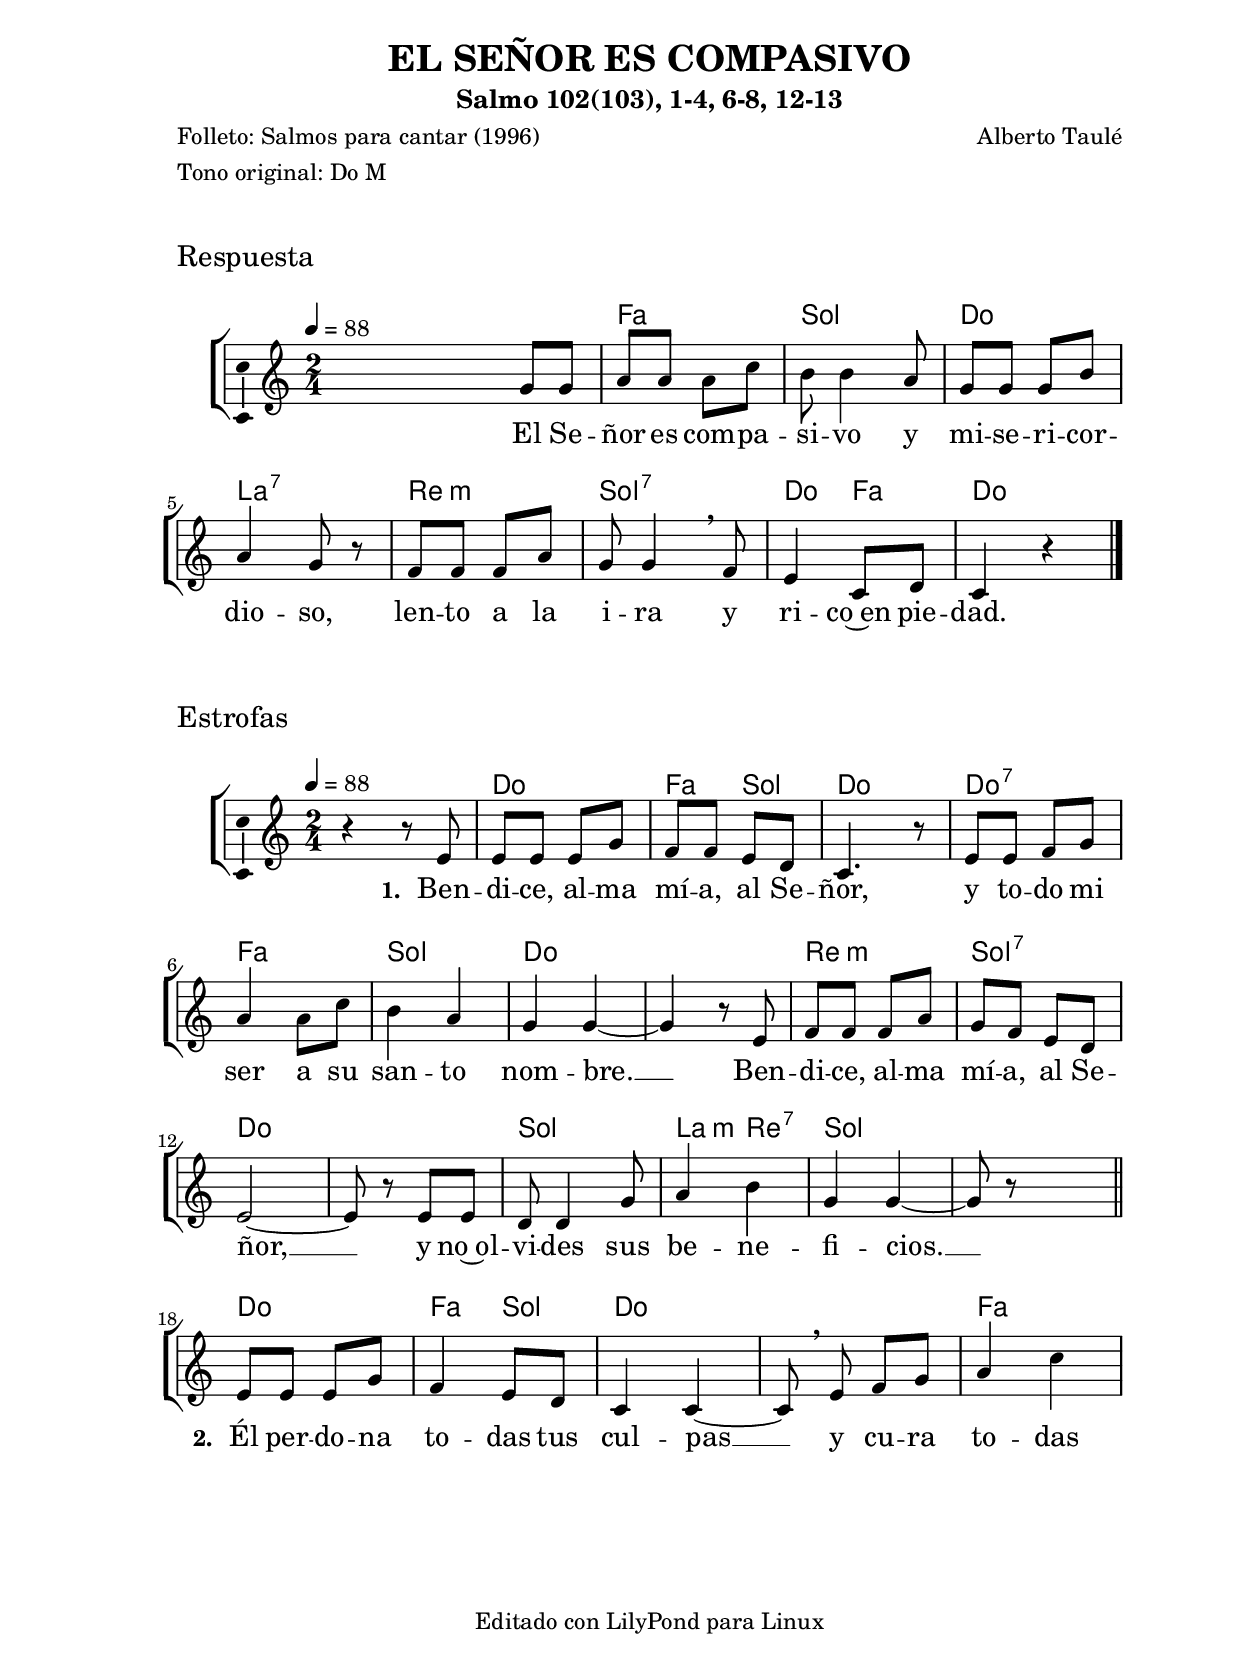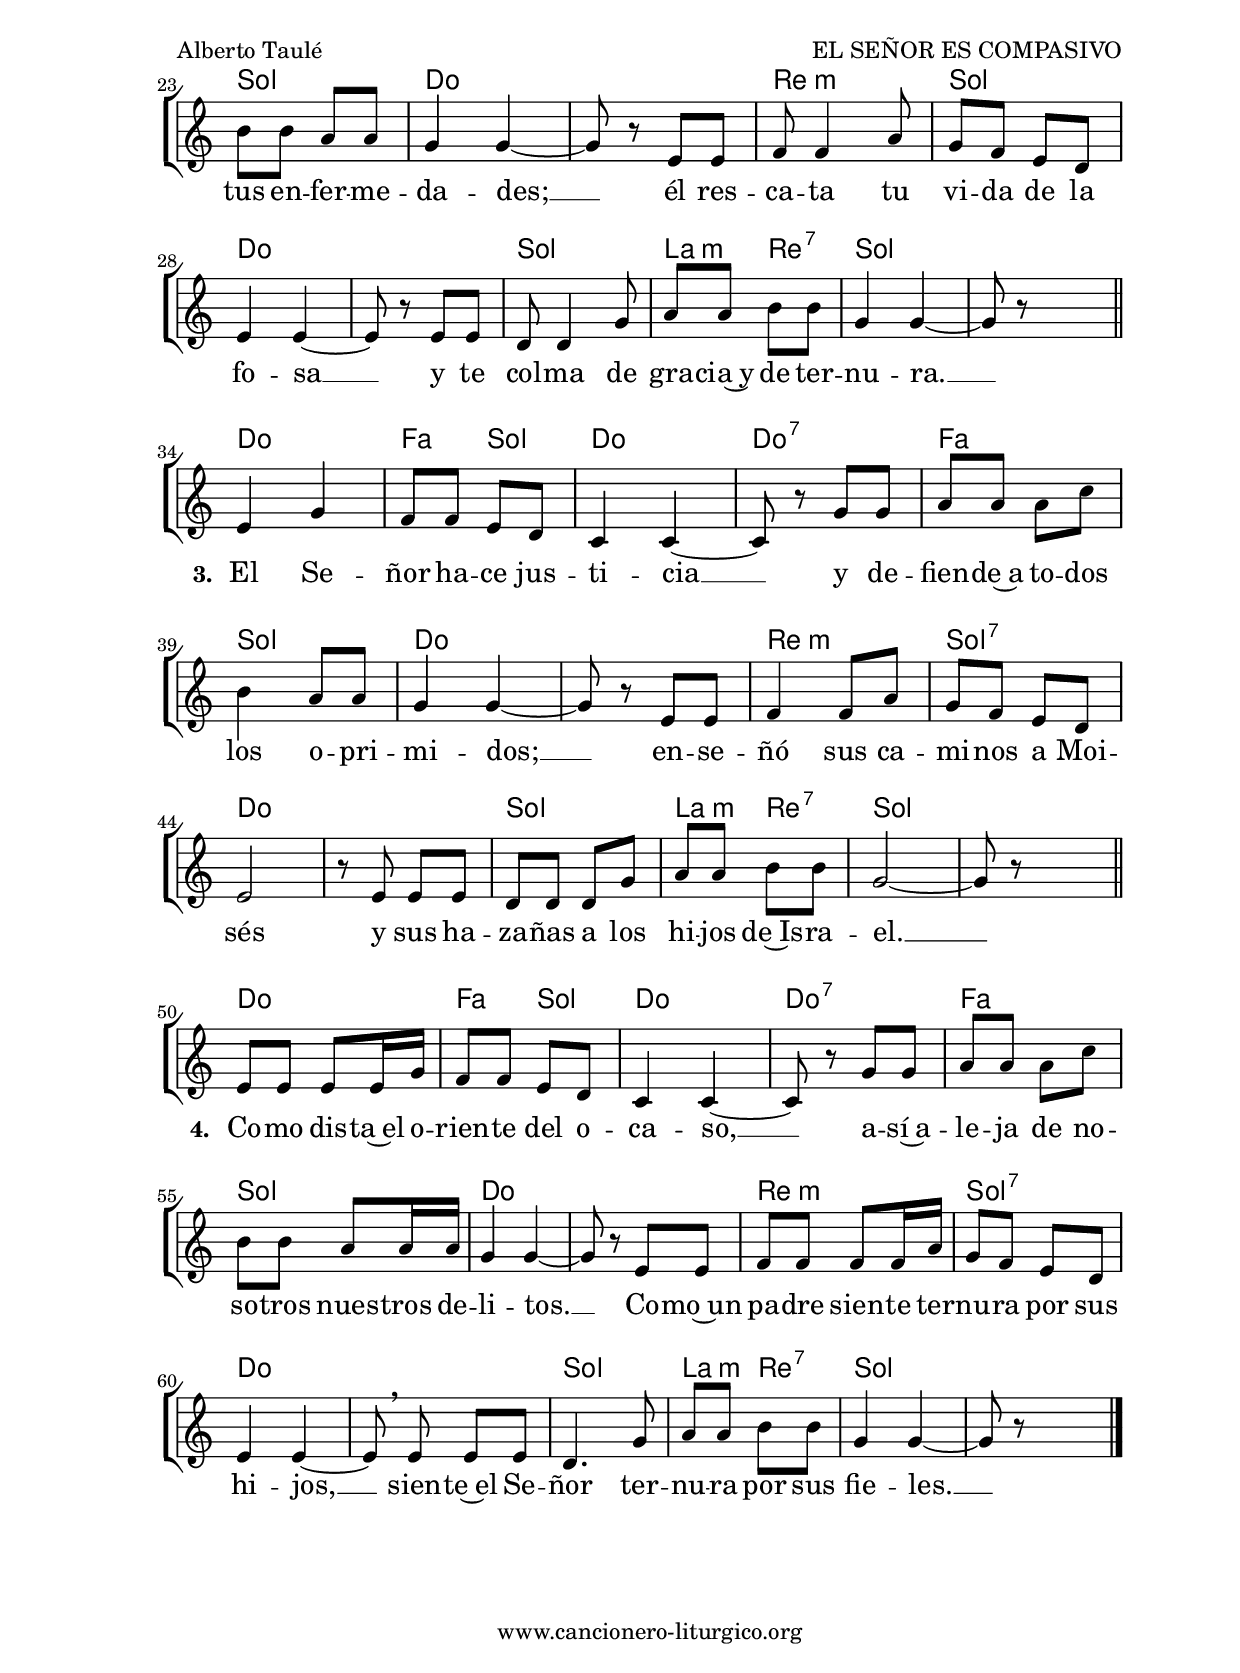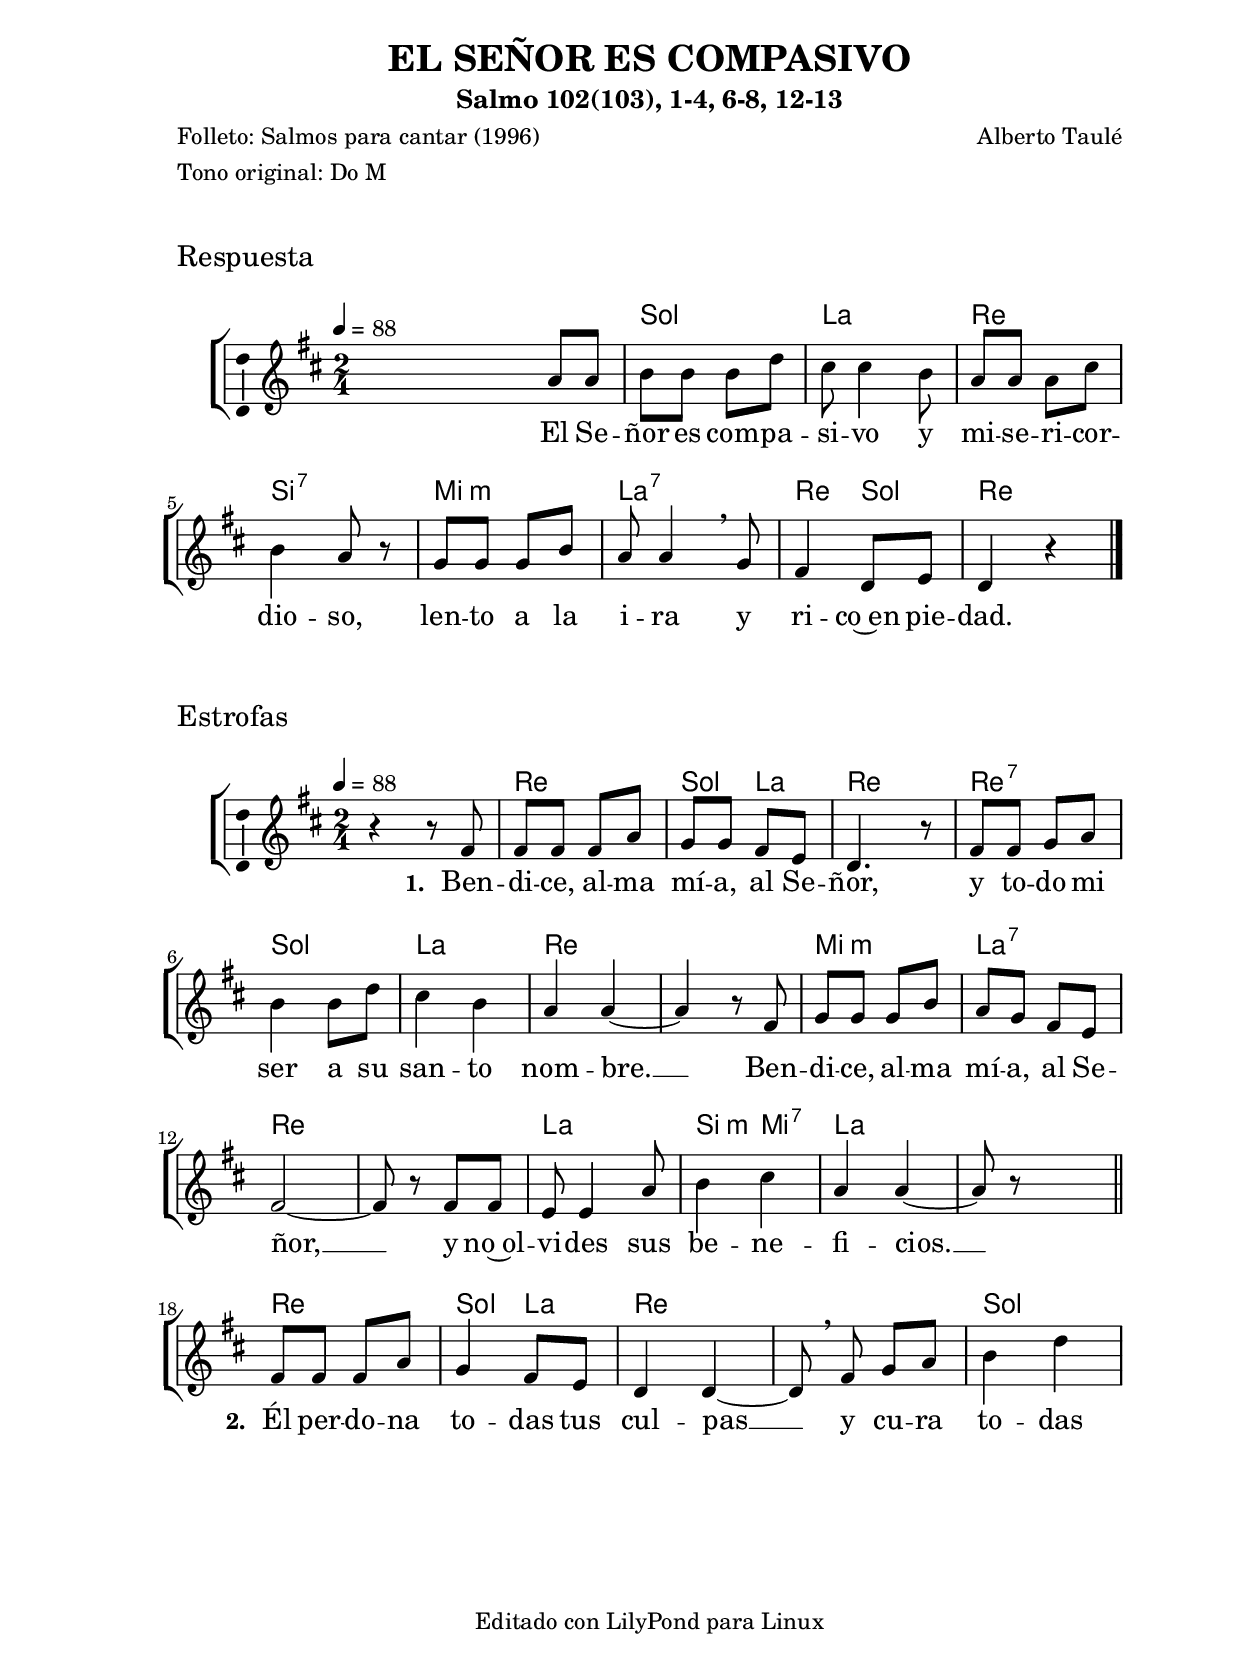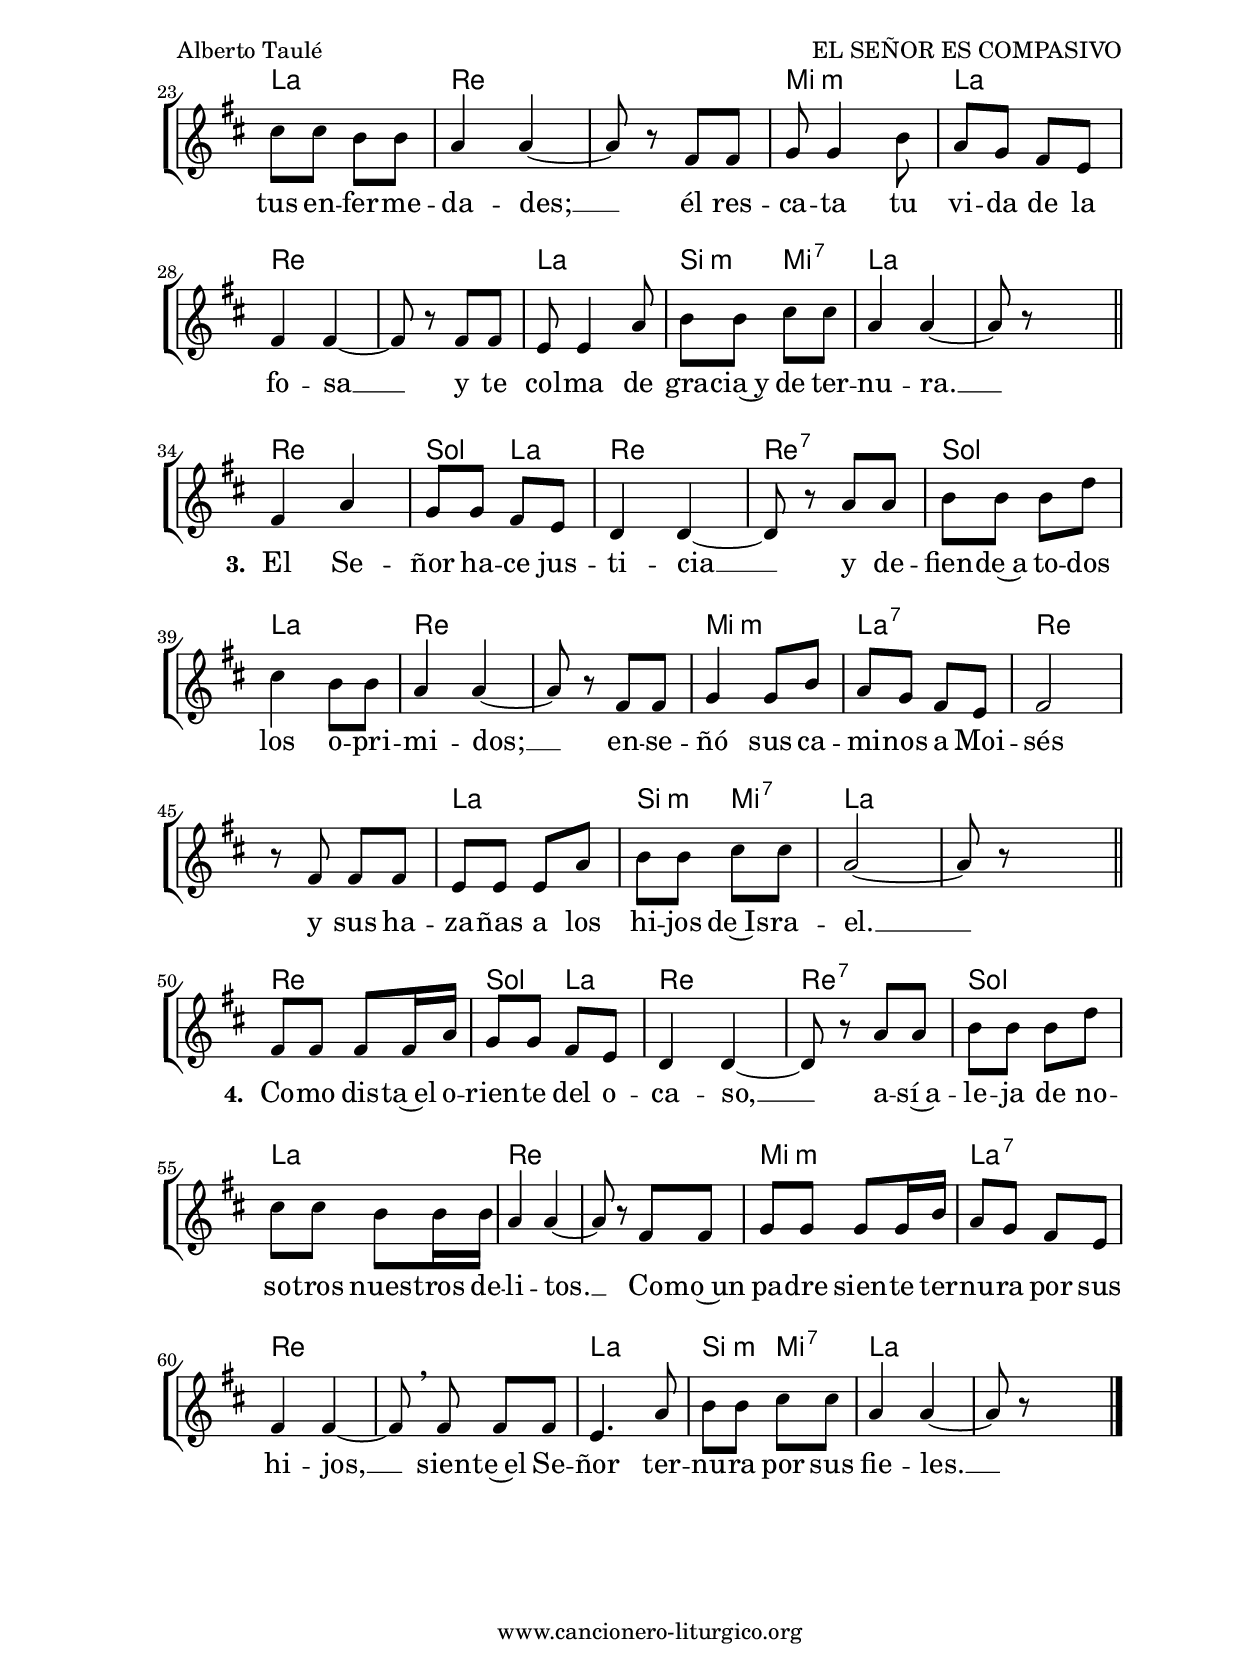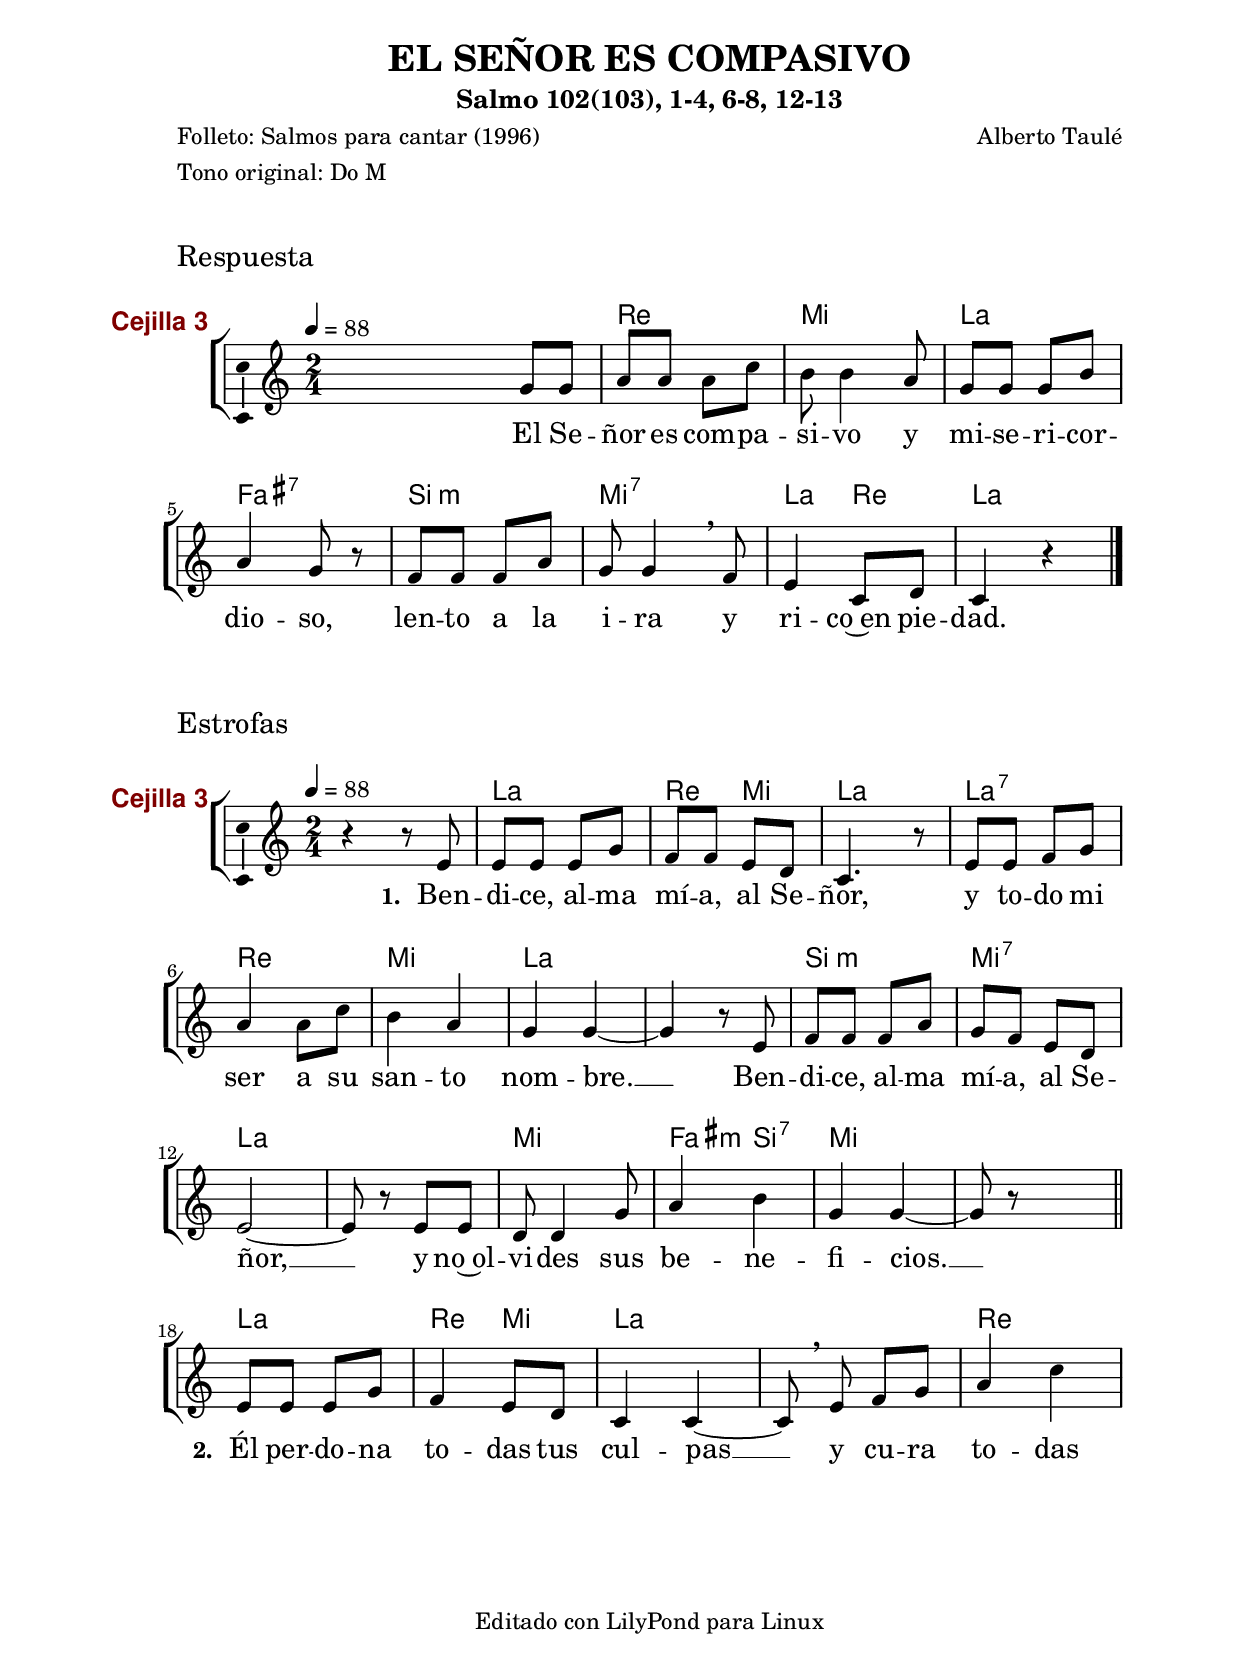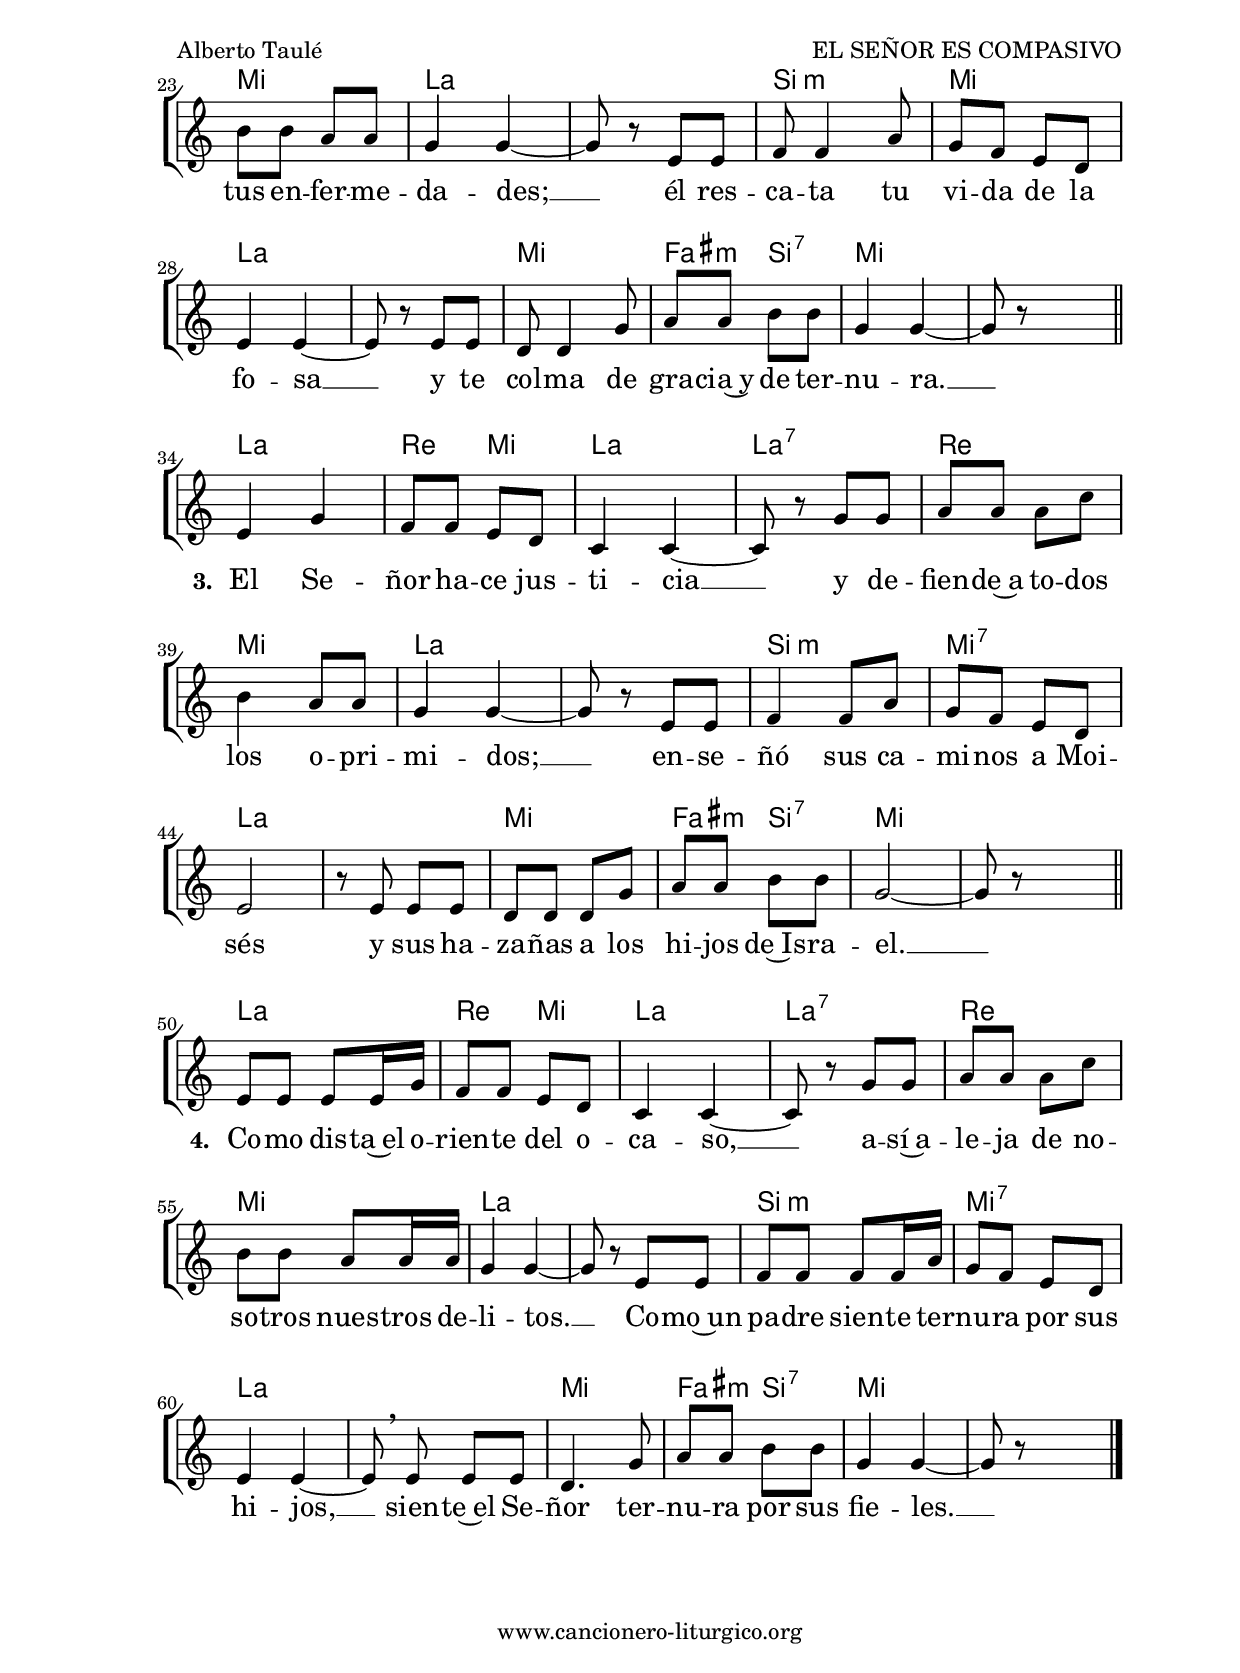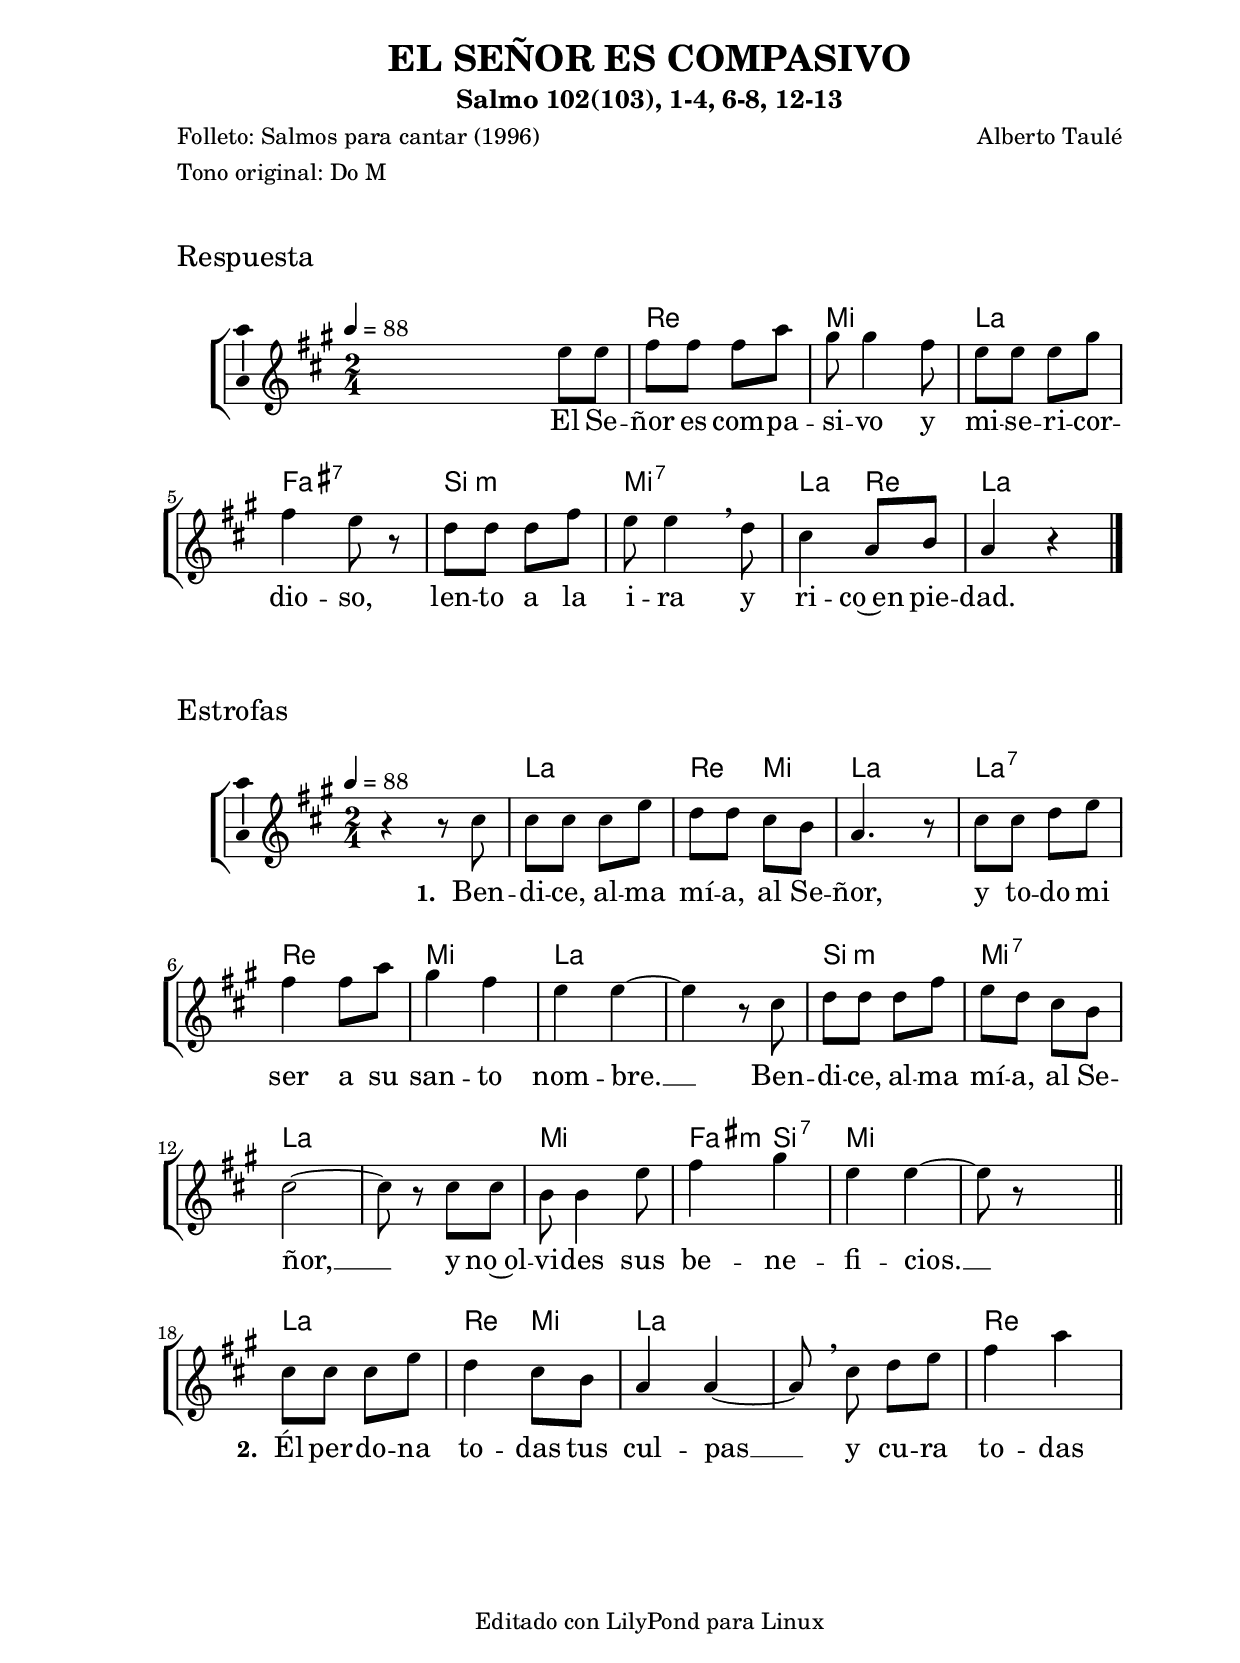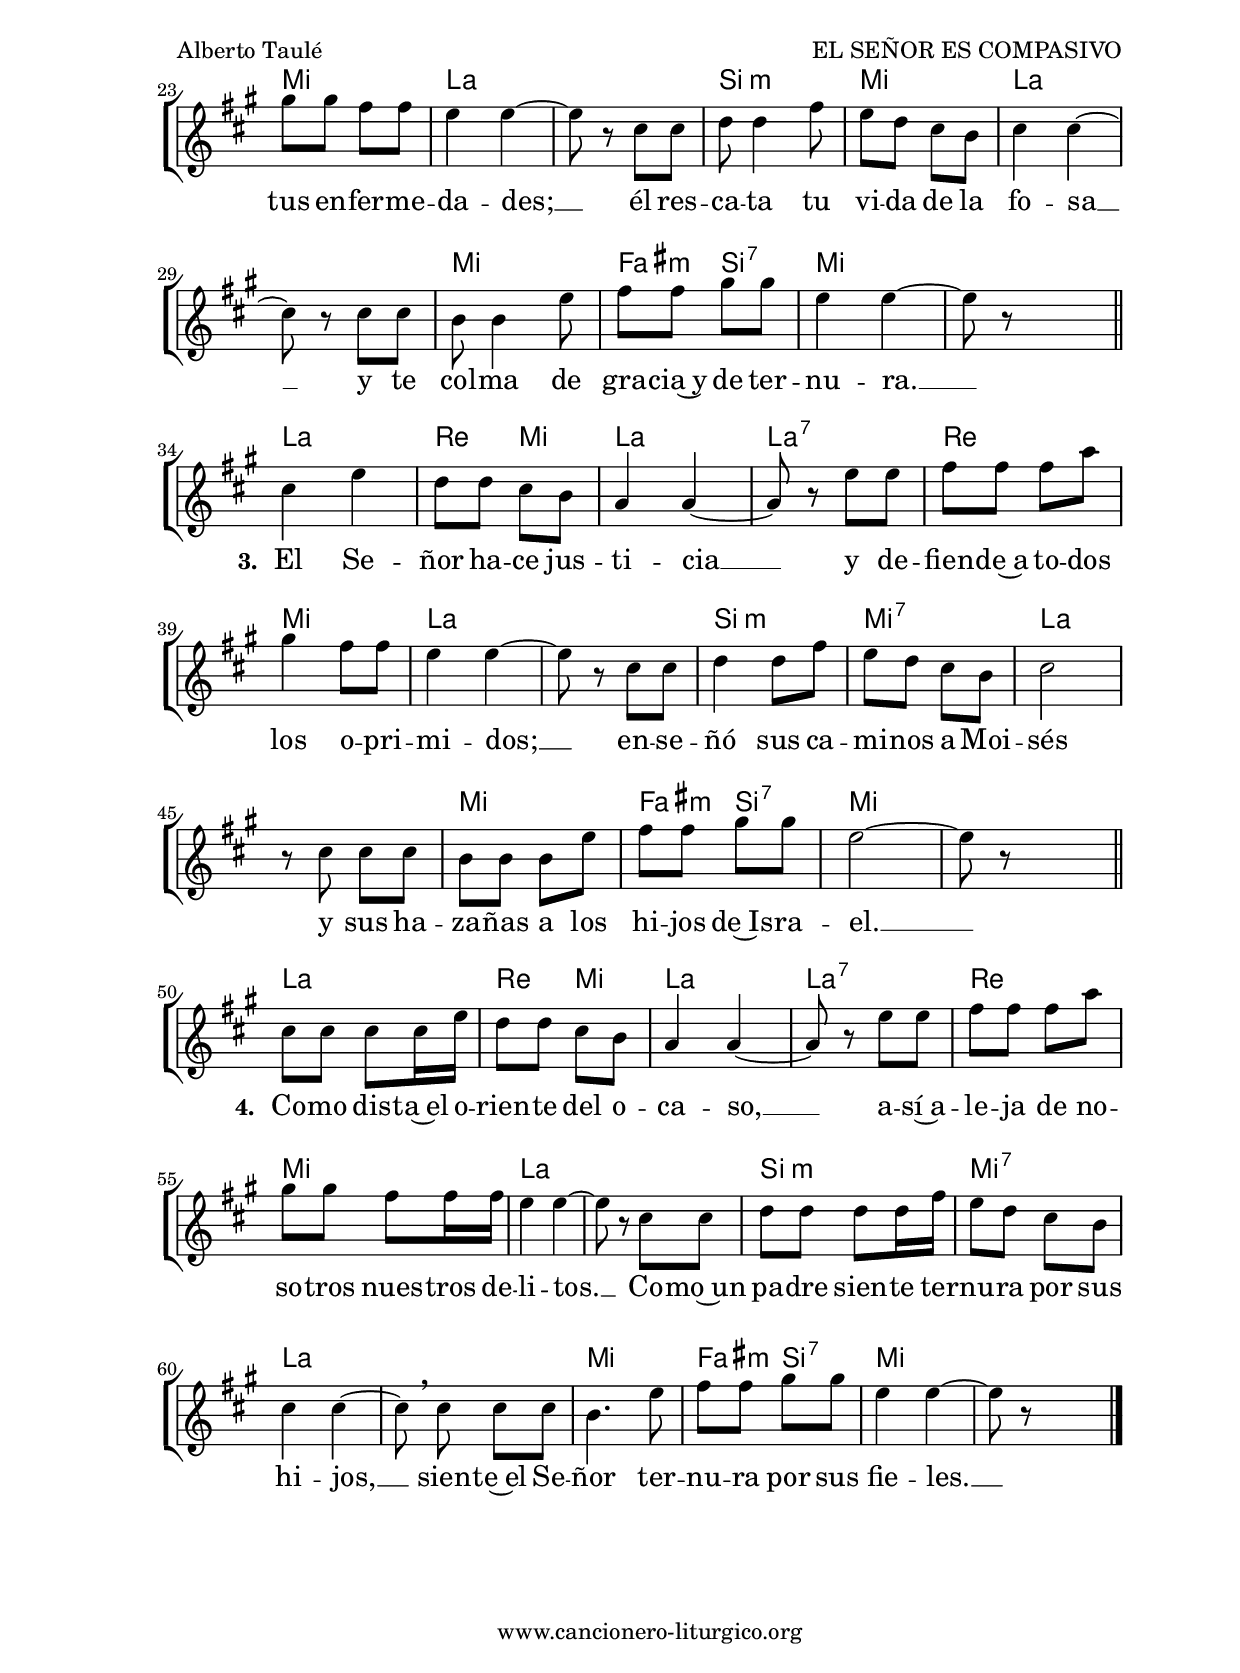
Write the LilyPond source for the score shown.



%versión de lilypond para la que se ha escrito esta partitura:
\version "2.16.0"

	%Tamaño papel
	#(set-default-paper-size "a4")
	%Tamaño partitura
	#(set-global-staff-size 20)
	%No responde al pulsar sobre una nota
	#(ly:set-option 'point-and-click #f)

%parámetros del encabezamiento:
\header {
	title = "EL SEÑOR ES COMPASIVO"
	subtitle = "Salmo 102(103), 1-4, 6-8, 12-13"
	composer = "Alberto Taulé"
	poet = "Folleto: Salmos para cantar (1996)"
	meter = "Tono original: Do M"
	arranger = ""
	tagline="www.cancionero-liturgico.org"
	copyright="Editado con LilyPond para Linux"
	tiempo = ""
	usos = "Salmo"
	letra = ""
	}

%parámetros asociados al papel:
\paper  {
	oddHeaderMarkup = \markup {\fill-line { \on-the-fly #not-first-page \fromproperty #'header:title \on-the-fly #not-first-page \fromproperty #'header:composer }}
	evenHeaderMarkup = \markup {\fill-line { \fromproperty #'header:composer \fromproperty #'header:title }}
	#(set-paper-size "a4")
	print-page-number = ##f
	first-page-number = 1
	print-first-page-number = ##f
	head-separation = 3.0 \cm
	top-margin = 2.0 \cm
	bottom-margin = 0.5\cm
	left-margin = 3.0 \cm
	line-width = 16.0 \cm 
	indent = 8\mm
	interscoreline = 2.\mm
	between-system-space = 15\mm
%	para que las partituras no llenen la hoja:
	ragged-bottom = ##t
%	idem para la última hoja:
	ragged-last-bottom = ##f
%	para que las partituras llenen el ancho del papel:
	ragged-last = ##f
	after-title-space = 2.5 \cm
page-count=2
%system-count=8

	%Flexible Vertical Spacing
	markup-system-spacing =
	#'((basic-distance . 5) (minimum-distance . 3) (padding . 3))
	score-markup-spacing =
	#'((basic-distance . 15) (minimum-distance . 10) (padding . 3))
%	score-system-spacing =
%	#'((basic-distance . 15) (minimum-distance . 10) (padding . 5))
	system-system-spacing =
	#'((basic-distance . 5) (minimum-distance . 3) (padding . 3))
	markup-markup-spacing =
	#'((basic-distance . 20) (minimum-distance . 15) (padding . 3))
	last-bottom-spacing =
	#'((basic-distance . 5) (minimum-distance . 5) (padding . 3))
%	top-system-spacing =
%	#'((basic-distance . 10) (minimum-distance . 5) (padding . 3))
%	top-markup-spacing =
%	#'((basic-distance . 15) (minimum-distance . 10) (padding . 3))

	}


%parámetros que afectan a toda la partitura:
global =  {
	%clave de sol (G):
	\clef G
	%armadura:
%%%	\transpose aes bes
	\key c \major
	\tempo 4=88
	\set Score.tempoHideNote = ##f
	}


%%%%%%%%%%%%%%%%%%%%%%%%%%%%%%%%%%%%%%%%%%%%%%%%%%%%%%%
%%%%%%%%%%%%%%%%%%%%%%%%%%%%%%%%%%%%%%%%%%%%%%%%%%%%%%%
%%%%%%%%%%%%%%%%%%%%%%%%%%%%%%%%%%%%%%%%%%%%%%%%%%%%%%%


acordesrespuno = {
	\italianChords
	\chordmode {
%%%	\transpose aes bes
{

s2
f2 g c a:7 d:m g:7 c4 f c2

}
}
}

melodiarespuno = 
%%%	\transpose aes bes
{
	\relative c''{

\time 2/4

s4 g8 g
a8 a a c
b8 b4 a8
g8 g g b
a4 g8 r8
f8 f f a
g8 g4 \breathe f8
e4 c8 d
c4 r4

\bar "|."
}
}


textorespuno = \lyricmode {
El Se -- ñor es com -- pa -- si -- vo y mi -- se -- ri -- cor -- dio -- so,
len -- to a la i -- ra y ri -- co~en pie -- dad.

	}

acordesrespunoStaff = \context ChordNames = acordesrespunoStaff <<
	\set chordChanges = ##t
	\acordesrespuno
	>>


%%%%%%%%%%%%%%%%%%%%%%%%%%%%%%%%%%% CEJILLA %%%%%%%%%%%%%%%%%%%%%%%%%%%%%%%%%%%
acordesrespunocejilla = {
%%%	\override ChordNames.ChordName #'font-size = #-1
%%%	\override ChordNames.ChordName #'font-series = #'bold
	\transpose f d {
		\acordesrespuno
		}
	}

acordesrespunocejillaStaff = \context ChordNames = acordesrespunocejillaStaff <<
	\set Staff.instrumentName = \markup \with-color #darkred \larger \bold \sans "Cejilla 3"
	\set chordChanges = ##t
	\acordesrespunocejilla
	>>
%%%%%%%%%%%%%%%%%%%%%%%%%%%%%%%%%%% CEJILLA %%%%%%%%%%%%%%%%%%%%%%%%%%%%%%%%%%%


vozrespunoStaff = \context Voice = vozrespunoStaff
\with {\consists "Ambitus_engraver"}
<<
%	\set Staff.instrumentName = ""
%	\set Staff.shortInstrumentName = ""
%	\set Staff.midiInstrument = #"clarinet"
%	\set Staff.midiInstrument = #"cello"
%	\set Staff.midiInstrument = #"flute"
	\set Staff.midiInstrument = #"electric guitar (jazz)"
%	\set Staff.midiInstrument = #"english horn"
%	\set Staff.midiInstrument = #"violin"
%	\set Staff.midiInstrument = #"glockenspiel"
	\set Staff.midiMinimumVolume = #0.7
	\set Staff.midiMaximumVolume = #0.9
	\global
	\melodiarespuno
	>>

textorespunoStaff = \context Lyrics = textorespunoStaff <<
	\lyricsto vozrespunoStaff \textorespuno
	>>


%%%%%%%%%%%%%%%%%%%%%%%%%%%%%%%%%%%%%%%%%%%%%%%%%%%%%%%
%%%%%%%%%%%%%%%%%%%%%%%%%%%%%%%%%%%%%%%%%%%%%%%%%%%%%%%
%%%%%%%%%%%%%%%%%%%%%%%%%%%%%%%%%%%%%%%%%%%%%%%%%%%%%%%


acordesrespest = {
	\italianChords
	\chordmode {
%%%	\transpose aes bes
{

s2
c2 f4 g c2 c:7 f g c s d:m g:7 c s g a4:m d:7 g2 s

c2 f4 g c2 s f g c s d:m g c s g a4:m d:7 g2 s

c2 f4 g c2 c:7 f g c s d:m g:7 c s g a4:m d:7 g2 s

c2 f4 g c2 c:7 f g c s d:m g:7 c s g a4:m d:7 g2 s

}
}
}

melodiarespest = 
%%%	\transpose aes bes
{
	\relative c'{

\time 2/4

r4 r8 e8
e8 e e g
f8 f e d
c4. r8
e8 e f g
a4 a8 c
b4 a
g4 g~
g4 r8 e8
f8 f f a
g8 f e d
e2~
e8 r8 e8 e
d8 d4 g8
a4 b
g4 g~
g8 r8 s4

\bar "||"
\break

e8 e e g
f4 e8 d
c4 c4~
c8 \noBeam \breathe e8 f g
a4 c
b8 b a a
g4 g~
g8 r8 e8 e
f8 f4 a8
g8 f e d
e4 e~
e8 r8 e8 e
d8 d4 g8
a8 a b b
g4 g~
g8 r8 s4

\bar "||"
\break

e4 g
f8 f e d
c4 c4~
c8 r8 g'8 g
a8 a a c
b4 a8 a
g4 g~
g8 r8 e8 e
f4 f8 a
g8 f e d
e2
r8 e8 e e
d8 d d g
a8 a b b
g2~
g8 r8 s4

\bar "||"
\break

e8 e e e16 g
f8 f e d
c4 c4~
c8 r8 g'8 g
a8 a a c
b8 b a a16 a
g4 g~
g8 r8 e8 e
f8 f f f16 a
g8 f e d
e4 e~
e8 \noBeam \breathe e8 e e
d4. g8
a8 a b b
g4 g~
g8 r8 s4

\bar "|."
}
}


textorespest = \lyricmode {

\set stanza =#"1. " Ben -- di -- ce, al -- ma mí -- a, al Se -- ñor,
y to -- do mi ser a su san -- to nom -- bre. __
Ben -- di -- ce, al -- ma mí -- a, al Se -- ñor, __
y no~ol -- vi -- des sus be -- ne -- fi -- cios. __

\set stanza =#"2. " Él per -- do -- na to -- das tus cul -- pas __
y cu -- ra to -- das tus en -- fer -- me -- da -- des; __
él res -- ca -- ta tu vi -- da de la fo -- sa __
y te col -- ma de gra -- cia~y de ter -- nu -- ra. __

\set stanza =#"3. " El Se -- ñor ha -- ce jus -- ti -- cia __
y de -- fien -- de~a to -- dos los o -- pri -- mi -- dos; __
en -- se -- ñó sus ca -- mi -- nos a Moi -- sés
y sus ha -- za -- ñas a los hi -- jos de~Is -- ra -- el. __

\set stanza =#"4. " Co -- mo dis -- ta~el o -- rien -- te del o -- ca -- so, __
a -- sí~a -- le -- ja de no -- so -- tros nues -- tros de -- li -- tos. __
Co -- mo~un pa -- dre sien -- te ter -- nu -- ra por sus hi -- jos, __
sien -- te~el Se -- ñor ter -- nu -- ra por sus fie -- les. __

	}

acordesrespestStaff = \context ChordNames = acordesrespestStaff <<
	\set chordChanges = ##t
	\acordesrespest
	>>


%%%%%%%%%%%%%%%%%%%%%%%%%%%%%%%%%%% CEJILLA %%%%%%%%%%%%%%%%%%%%%%%%%%%%%%%%%%%
acordesrespestcejilla = {
%%%	\override ChordNames.ChordName #'font-size = #-1
%%%	\override ChordNames.ChordName #'font-series = #'bold
	\transpose f d {
		\acordesrespest
		}
	}

acordesrespestcejillaStaff = \context ChordNames = acordesrespestcejillaStaff <<
	\set Staff.instrumentName = \markup \with-color #darkred \larger \bold \sans "Cejilla 3"
	\set chordChanges = ##t
	\acordesrespestcejilla
	>>
%%%%%%%%%%%%%%%%%%%%%%%%%%%%%%%%%%% CEJILLA %%%%%%%%%%%%%%%%%%%%%%%%%%%%%%%%%%%


vozrespestStaff = \context Voice = vozrespestStaff
\with {\consists "Ambitus_engraver"}
<<
%	\set Staff.instrumentName = ""
%	\set Staff.shortInstrumentName = ""
%	\set Staff.midiInstrument = #"clarinet"
%	\set Staff.midiInstrument = #"cello"
%	\set Staff.midiInstrument = #"flute"
	\set Staff.midiInstrument = #"electric guitar (jazz)"
%	\set Staff.midiInstrument = #"english horn"
%	\set Staff.midiInstrument = #"violin"
%	\set Staff.midiInstrument = #"glockenspiel"
	\set Staff.midiMinimumVolume = #0.7
	\set Staff.midiMaximumVolume = #0.9
	\global
	\melodiarespest
	>>

textorespestStaff = \context Lyrics = textorespestStaff <<
	\lyricsto vozrespestStaff \textorespest
	>>


%%%%%%%%%%%%%%%%%%%%%%%%%%%%%%%%%%%%%%%%%%%%%%%%%%%%%%%
%%%%%%%%%%%%%%%%%%%%%%%%%%%%%%%%%%%%%%%%%%%%%%%%%%%%%%%
%%%%%%%%%%%%%%%%%%%%%%%%%%%%%%%%%%%%%%%%%%%%%%%%%%%%%%%


\book {
	\score {
		\context ChoirStaff {
			\override StaffGroup.SystemStartBracket #'collapse-height = #1
			\override Score.SystemStartBar #'collapse-height = #1
			<<
			\acordesrespunoStaff
			\vozrespunoStaff
			\textorespunoStaff
			>>
			}
		\layout {
	    		\context {
				\Lyrics
				\override LyricText #'font-size = #2
				}
	   		 \context {
				\Score
				\override StaffSymbol #'staff-space = #(magstep +3)
				}
			}
		\header{piece=\markup{\fontsize #2 "Respuesta"}}
		}
	\score {
		\context ChoirStaff {
			\override StaffGroup.SystemStartBracket #'collapse-height = #1
			\override Score.SystemStartBar #'collapse-height = #1
			<<
			\acordesrespestStaff
			\vozrespestStaff
			\textorespestStaff
			>>
			}
		\layout {
system-count=12
	    		\context {
				\Lyrics
				\override LyricText #'font-size = #2
				}
	   		 \context {
				\Score
				\override StaffSymbol #'staff-space = #(magstep +3)
				}
			}
		\header{piece=\markup{\fontsize #2 "Estrofas"}}
		}
	\score {
		\unfoldRepeats
		\context ChoirStaff {
			<<
			\acordesrespunoStaff
			\vozrespunoStaff
			>>
			<<
			\acordesrespestStaff
			\vozrespestStaff
			>>
			}
		\midi {
	  		\context {
	  			\Score
				tempoWholesPerMinute = #(ly:make-moment 70 4)
				}
			}
		}
	}


%Partitura para guitarra
#(define output-suffix "G")
\book {
	\score {
		\context ChoirStaff {
			\override StaffGroup.SystemStartBracket #'collapse-height = #1
			\override Score.SystemStartBar #'collapse-height = #1
			<<
			\acordesrespunocejillaStaff
			\vozrespunoStaff
			\textorespunoStaff
			>>
			}
		\layout {
%%%%%%%%%%%%%%%%%%%%%%%%%%%%%%%%%%% CEJILLA %%%%%%%%%%%%%%%%%%%%%%%%%%%%%%%%%%%
			\context {
				\ChordNames \consists Instrument_name_engraver
				}
%%%%%%%%%%%%%%%%%%%%%%%%%%%%%%%%%%% CEJILLA %%%%%%%%%%%%%%%%%%%%%%%%%%%%%%%%%%%
	    		\context {
				\Lyrics
				\override LyricText #'font-size = #2
				}
	   		 \context {
				\Score
				\override StaffSymbol #'staff-space = #(magstep +3)
				}
			}
		\header{piece=\markup{\fontsize #2 "Respuesta"}}
		}
	\score {
		\context ChoirStaff {
			\override StaffGroup.SystemStartBracket #'collapse-height = #1
			\override Score.SystemStartBar #'collapse-height = #1
			<<
			\acordesrespestcejillaStaff
			\vozrespestStaff
			\textorespestStaff
			>>
			}
		\layout {
system-count=12
%%%%%%%%%%%%%%%%%%%%%%%%%%%%%%%%%%% CEJILLA %%%%%%%%%%%%%%%%%%%%%%%%%%%%%%%%%%%
			\context {
				\ChordNames \consists Instrument_name_engraver
				}
%%%%%%%%%%%%%%%%%%%%%%%%%%%%%%%%%%% CEJILLA %%%%%%%%%%%%%%%%%%%%%%%%%%%%%%%%%%%
	    		\context {
				\Lyrics
				\override LyricText #'font-size = #2
				}
	   		 \context {
				\Score
				\override StaffSymbol #'staff-space = #(magstep +3)
				}
			}
		\header{piece=\markup{\fontsize #2 "Estrofas"}}
		}
	}


#(define output-suffix "C")
\book {
	\score {
		\context ChoirStaff {
			\override StaffGroup.SystemStartBracket #'collapse-height = #1
			\override Score.SystemStartBar #'collapse-height = #1
\transpose c d
			<<
			\acordesrespunoStaff
			\vozrespunoStaff
			\textorespunoStaff
			>>
			}
		\layout {
	    		\context {
				\Lyrics
				\override LyricText #'font-size = #2
				}
	   		 \context {
				\Score
				\override StaffSymbol #'staff-space = #(magstep +3)
				}
			}
		\header{piece=\markup{\fontsize #2 "Respuesta"}}
		}
	\score {
		\context ChoirStaff {
			\override StaffGroup.SystemStartBracket #'collapse-height = #1
			\override Score.SystemStartBar #'collapse-height = #1
\transpose c d
			<<
			\acordesrespestStaff
			\vozrespestStaff
			\textorespestStaff
			>>
			}
		\layout {
system-count=12
	    		\context {
				\Lyrics
				\override LyricText #'font-size = #2
				}
	   		 \context {
				\Score
				\override StaffSymbol #'staff-space = #(magstep +3)
				}
			}
		\header{piece=\markup{\fontsize #2 "Estrofas"}}
		}
	}


#(define output-suffix "S")
\book {
	\score {
		\context ChoirStaff {
			\override StaffGroup.SystemStartBracket #'collapse-height = #1
			\override Score.SystemStartBar #'collapse-height = #1
\transpose c a
			<<
			\acordesrespunoStaff
			\vozrespunoStaff
			\textorespunoStaff
			>>
			}
		\layout {
	    		\context {
				\Lyrics
				\override LyricText #'font-size = #2
				}
	   		 \context {
				\Score
				\override StaffSymbol #'staff-space = #(magstep +3)
				}
			}
		\header{piece=\markup{\fontsize #2 "Respuesta"}}
		}
	\score {
		\context ChoirStaff {
			\override StaffGroup.SystemStartBracket #'collapse-height = #1
			\override Score.SystemStartBar #'collapse-height = #1
\transpose c a
			<<
			\acordesrespestStaff
			\vozrespestStaff
			\textorespestStaff
			>>
			}
		\layout {
system-count=12
	    		\context {
				\Lyrics
				\override LyricText #'font-size = #2
				}
	   		 \context {
				\Score
				\override StaffSymbol #'staff-space = #(magstep +3)
				}
			}
		\header{piece=\markup{\fontsize #2 "Estrofas"}}
		}
	}



